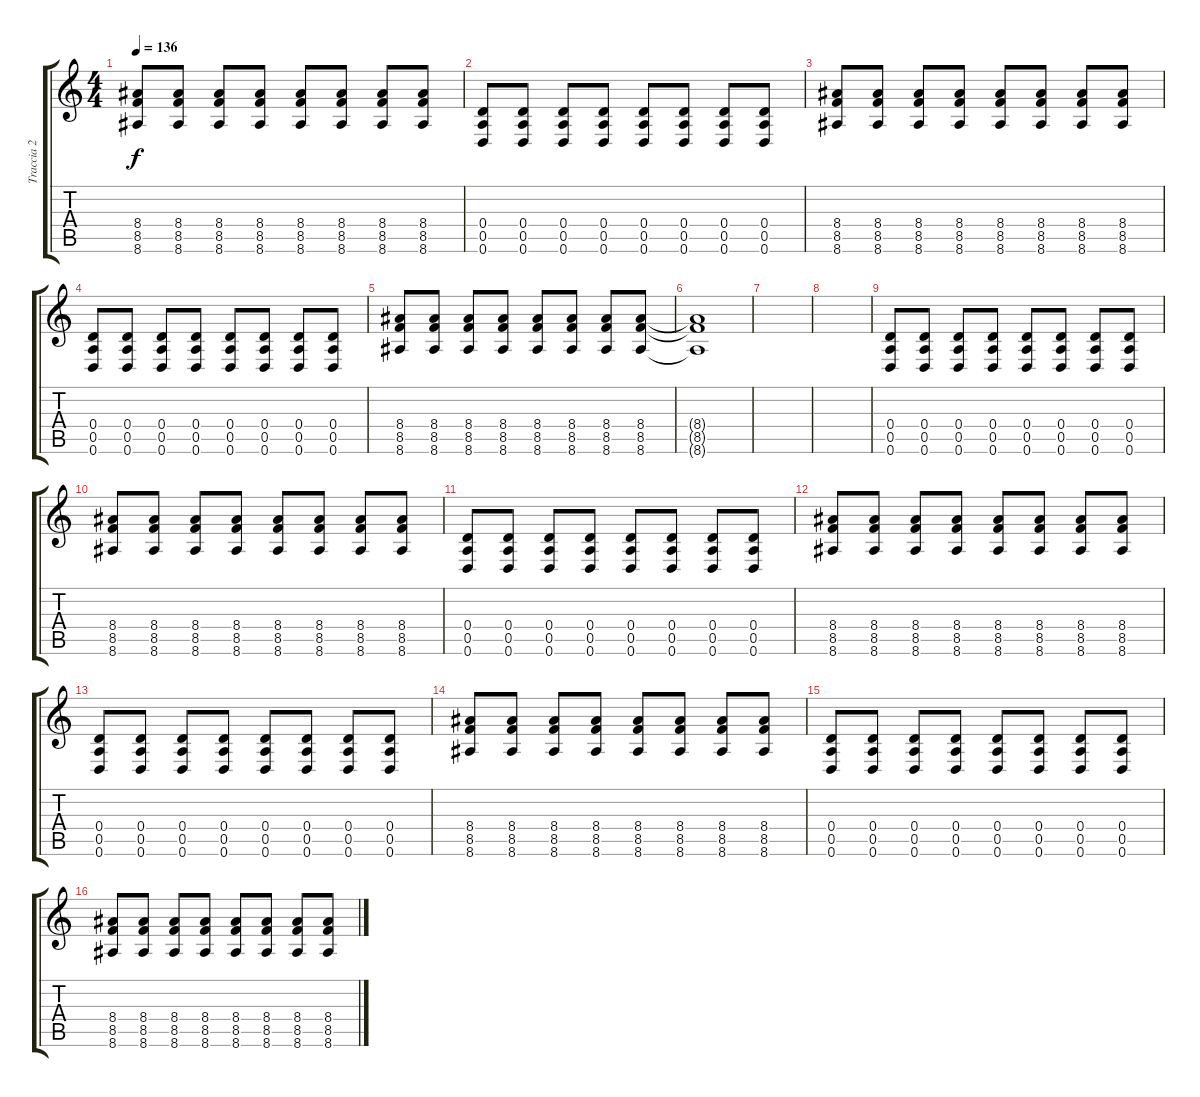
\track ("Traccia 2" "Traccia 2") {instrument electricguitarmuted}
\staff {score tabs}
\tuning (E4 B3 G3 D3 A2 D2) {hide}
\ts (4 4)
\tempo 136
\clef g2
\ks c
(8.4 8.5 8.6).8{dy f} (8.4 8.5 8.6).8 (8.4 8.5 8.6).8 (8.4 8.5 8.6).8 (8.4 8.5 8.6).8 (8.4 8.5 8.6).8 (8.4 8.5 8.6).8 (8.4 8.5 8.6).8 |
(0.4 0.5 0.6).8 (0.4 0.5 0.6).8 (0.4 0.5 0.6).8 (0.4 0.5 0.6).8 (0.4 0.5 0.6).8 (0.4 0.5 0.6).8 (0.4 0.5 0.6).8 (0.4 0.5 0.6).8 |
(8.4 8.5 8.6).8 (8.4 8.5 8.6).8 (8.4 8.5 8.6).8 (8.4 8.5 8.6).8 (8.4 8.5 8.6).8 (8.4 8.5 8.6).8 (8.4 8.5 8.6).8 (8.4 8.5 8.6).8 |
(0.4 0.5 0.6).8 (0.4 0.5 0.6).8 (0.4 0.5 0.6).8 (0.4 0.5 0.6).8 (0.4 0.5 0.6).8 (0.4 0.5 0.6).8 (0.4 0.5 0.6).8 (0.4 0.5 0.6).8 |
(8.4 8.5 8.6).8 (8.4 8.5 8.6).8 (8.4 8.5 8.6).8 (8.4 8.5 8.6).8 (8.4 8.5 8.6).8 (8.4 8.5 8.6).8 (8.4 8.5 8.6).8 (8.4 8.5 8.6).8 |
(8.4{t} 8.5{t} 8.6{t}).1 |
|
|
(0.4 0.5 0.6).8 (0.4 0.5 0.6).8 (0.4 0.5 0.6).8 (0.4 0.5 0.6).8 (0.4 0.5 0.6).8 (0.4 0.5 0.6).8 (0.4 0.5 0.6).8 (0.4 0.5 0.6).8 |
(8.4 8.5 8.6).8 (8.4 8.5 8.6).8 (8.4 8.5 8.6).8 (8.4 8.5 8.6).8 (8.4 8.5 8.6).8 (8.4 8.5 8.6).8 (8.4 8.5 8.6).8 (8.4 8.5 8.6).8 |
(0.4 0.5 0.6).8 (0.4 0.5 0.6).8 (0.4 0.5 0.6).8 (0.4 0.5 0.6).8 (0.4 0.5 0.6).8 (0.4 0.5 0.6).8 (0.4 0.5 0.6).8 (0.4 0.5 0.6).8 |
(8.4 8.5 8.6).8 (8.4 8.5 8.6).8 (8.4 8.5 8.6).8 (8.4 8.5 8.6).8 (8.4 8.5 8.6).8 (8.4 8.5 8.6).8 (8.4 8.5 8.6).8 (8.4 8.5 8.6).8 |
(0.4 0.5 0.6).8 (0.4 0.5 0.6).8 (0.4 0.5 0.6).8 (0.4 0.5 0.6).8 (0.4 0.5 0.6).8 (0.4 0.5 0.6).8 (0.4 0.5 0.6).8 (0.4 0.5 0.6).8 |
(8.4 8.5 8.6).8 (8.4 8.5 8.6).8 (8.4 8.5 8.6).8 (8.4 8.5 8.6).8 (8.4 8.5 8.6).8 (8.4 8.5 8.6).8 (8.4 8.5 8.6).8 (8.4 8.5 8.6).8 |
(0.4 0.5 0.6).8 (0.4 0.5 0.6).8 (0.4 0.5 0.6).8 (0.4 0.5 0.6).8 (0.4 0.5 0.6).8 (0.4 0.5 0.6).8 (0.4 0.5 0.6).8 (0.4 0.5 0.6).8 |
(8.4 8.5 8.6).8 (8.4 8.5 8.6).8 (8.4 8.5 8.6).8 (8.4 8.5 8.6).8 (8.4 8.5 8.6).8 (8.4 8.5 8.6).8 (8.4 8.5 8.6).8 (8.4 8.5 8.6).8
